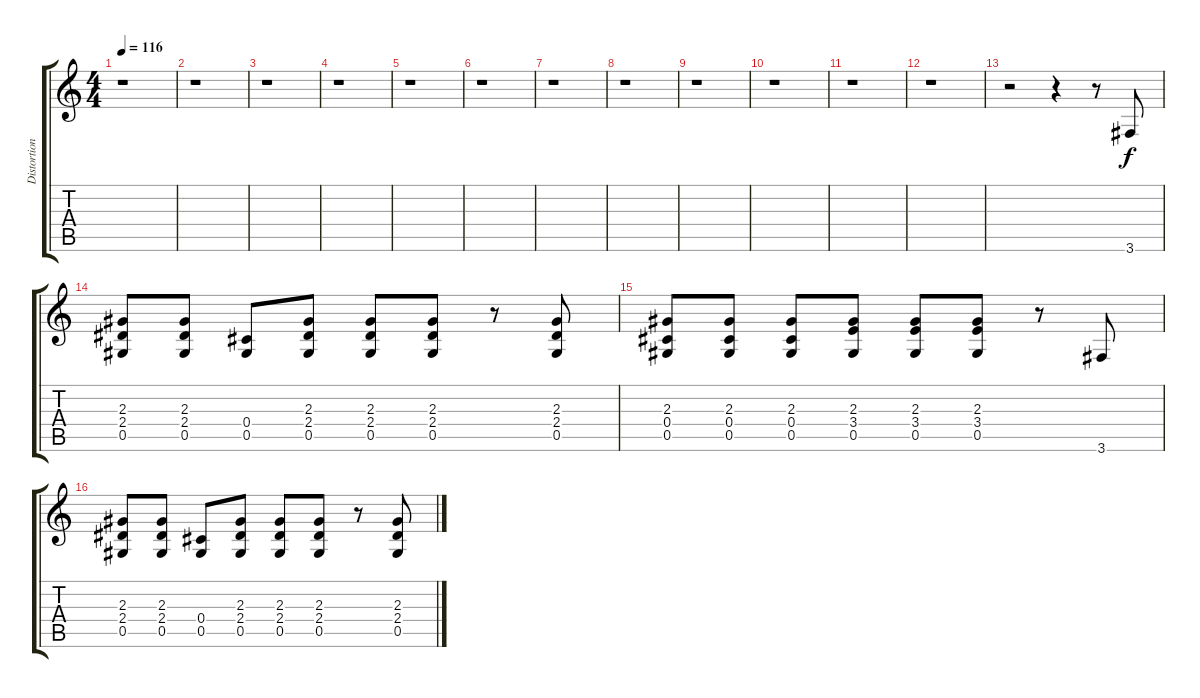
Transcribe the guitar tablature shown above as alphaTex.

\track ("Distortion Guitar 2" "Distortion") {instrument distortionguitar}
\staff {score tabs}
\tuning (Eb4 Bb3 Gb3 Db3 Ab2 Eb2) {hide}
\ts (4 4)
\tempo 116
\clef g2
\ks c
r.1{dy f} |
r.1 |
r.1 |
r.1 |
r.1 |
r.1 |
r.1 |
r.1 |
r.1 |
r.1 |
r.1 |
r.1 |
r.2 r.4 r.8 3.6.8 |
(2.3 2.4 0.5).8 (2.3 2.4 0.5).8 (0.4 0.5).8 (2.3 2.4 0.5).8 (2.3 2.4 0.5).8 (2.3 2.4 0.5).8 r.8 (2.3 2.4 0.5).8 |
(2.3 0.4 0.5).8 (2.3 0.4 0.5).8 (2.3 0.4 0.5).8 (2.3 3.4 0.5).8 (2.3 3.4 0.5).8 (2.3 3.4 0.5).8 r.8 3.6.8 |
(2.3 2.4 0.5).8 (2.3 2.4 0.5).8 (0.4 0.5).8 (2.3 2.4 0.5).8 (2.3 2.4 0.5).8 (2.3 2.4 0.5).8 r.8 (2.3 2.4 0.5).8
